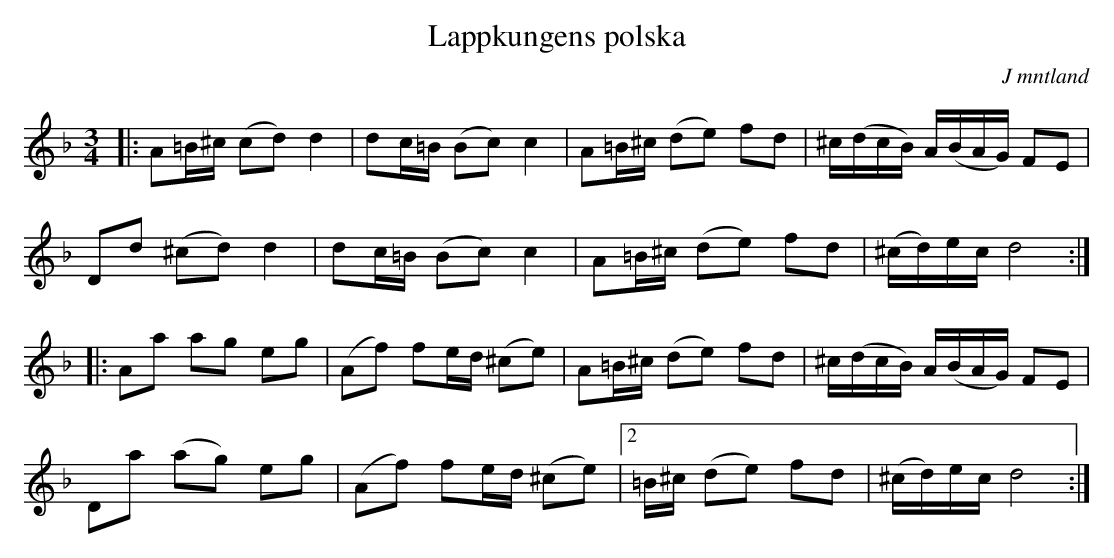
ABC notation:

X:1
T:Lappkungens polska
L:1/16
M:3/4
O:J mntland
K:Dm
|:A2=B^c (c2d2) d4| d2c=B (B2c2) c4|A2=B^c (d2e2) f2d2|^c(dcB) A(BAG) F2E2|
D2d2 (^c2d2) d4| d2c=B (B2c2) c4|A2=B^c (d2e2) f2d2 |(^cd)ec d8:|
|:A2a2 a2g2 e2g2| (A2f2) f2ed (^c2e2)|A2=B^c (d2e2) f2d2|^c(dcB) A(BAG) F2E2|
D2a2 (a2g2) e2g2|(A2f2) f2ed (^c2e2)|2=B^c (d2e2) f2d2|(^cd)ec d8:|
